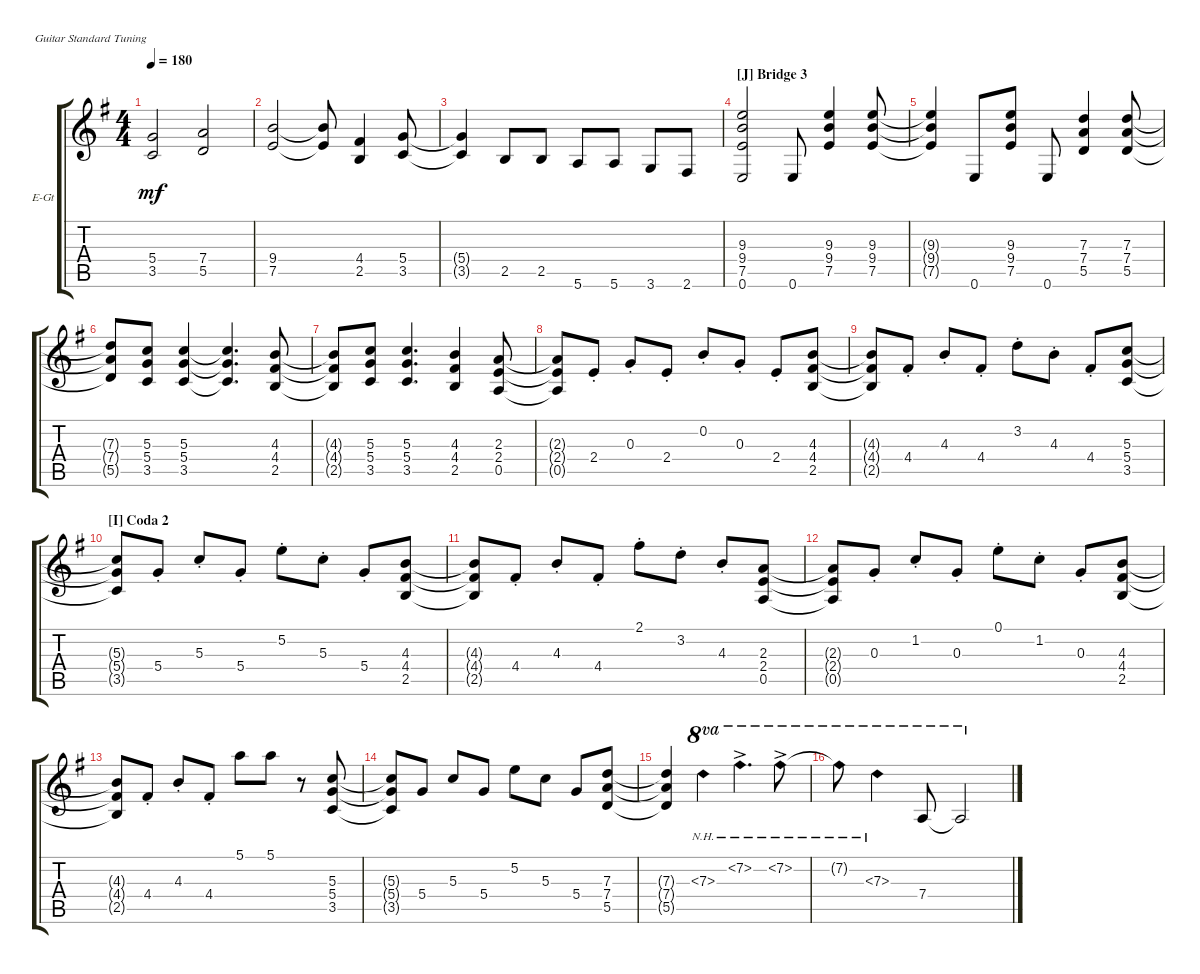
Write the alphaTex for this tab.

\defaultSystemsLayout 4
\bracketExtendMode groupsimilarinstruments
\firstSystemTrackNameOrientation horizontal
\otherSystemsTrackNameOrientation horizontal
\track ("Electric Guitar" "E-Gt") {instrument overdrivenguitar}
\staff {score tabs}
\tuning (E4 B3 G3 D3 A2 E2)
\ts (4 4)
\tempo 180
\clef g2
\ks g
(3.5{t} 5.4{t}).2{dy mf} (5.5 7.4).2 |
(7.5 9.4).2 (7.5{t} 9.4{t}).8 (2.5 4.4).4 (3.5 5.4).8 |
(3.5{t} 5.4{t}).4 2.5.8 2.5.8 5.6.8 5.6.8 3.6.8 2.6.8 |
\section ("J" "Bridge 3")
(0.6 7.5 9.4 9.3).2 0.6.8 (7.5 9.4 9.3).4 (9.3 9.4 7.5).8 |
(7.5{t} 9.4{t} 9.3{t}).4 0.6.8 (7.5 9.4 9.3).8 0.6.8 (5.5 7.4 7.3).4 (5.5 7.4 7.3).8 |
(5.5{t} 7.4{t} 7.3{t}).8 (3.5 5.4 5.3).8 (3.5 5.4 5.3).4 (5.3{t} 5.4{t} 3.5{t}).4{d} (2.5 4.4 4.3).8 |
(2.5{t} 4.4{t} 4.3{t}).8 (3.5 5.4 5.3).8 (3.5 5.4 5.3).4{d} (2.5 4.4 4.3).4 (0.5 2.4 2.3).8 |
(0.5{t} 2.4{t} 2.3{t}).8 2.4{st}.8 0.3{st}.8 2.4{st}.8 0.2{st}.8 0.3{st}.8 2.4{st}.8 (2.5 4.4 4.3).8 |
(4.3{t} 4.4{t} 2.5{t}).8 4.4{st}.8 4.3{st}.8 4.4{st}.8 3.2{st}.8 4.3{st}.8 4.4{st}.8 (3.5 5.4 5.3).8 |
\section ("I" "Coda 2")
(3.5{t} 5.4{t} 5.3{t}).8 5.4{st}.8 5.3{st}.8 5.4{st}.8 5.2{st}.8 5.3{st}.8 5.4{st}.8 (2.5 4.4 4.3).8 |
(2.5{t} 4.4{t} 4.3{t}).8 4.4{st}.8 4.3{st}.8 4.4{st}.8 2.1{st}.8 3.2{st}.8 4.3{st}.8 (0.5 2.4 2.3).8 |
(0.5{t} 2.4{t} 2.3{t}).8 0.3{st}.8 1.2{st}.8 0.3{st}.8 0.1{st}.8 1.2{st}.8 0.3{st}.8 (2.5 4.4 4.3).8 |
(2.5{t} 4.4{t} 4.3{t}).8 4.4{st}.8 4.3{st}.8 4.4{st}.8 5.1.8 5.1.8 r.8 (3.5 5.4 5.3).8 |
(3.5{t} 5.4{t} 5.3{t}).8 5.4.8 5.3.8 5.4.8 5.2.8 5.3.8 5.4.8 (5.5 7.4 7.3).8 |
(5.5{t} 7.4{t} 7.3{t}).4 7.3{nh}.4{ot 8va} 7.2{nh ac}.4{d ot 8va} 7.2{nh ac}.8{ot 8va} |
7.2{nh t}.8{ot 8va} 7.3{nh}.4{ot 8va} 7.4.8{ot 8va} 7.4{t}.2{ot 8va}
